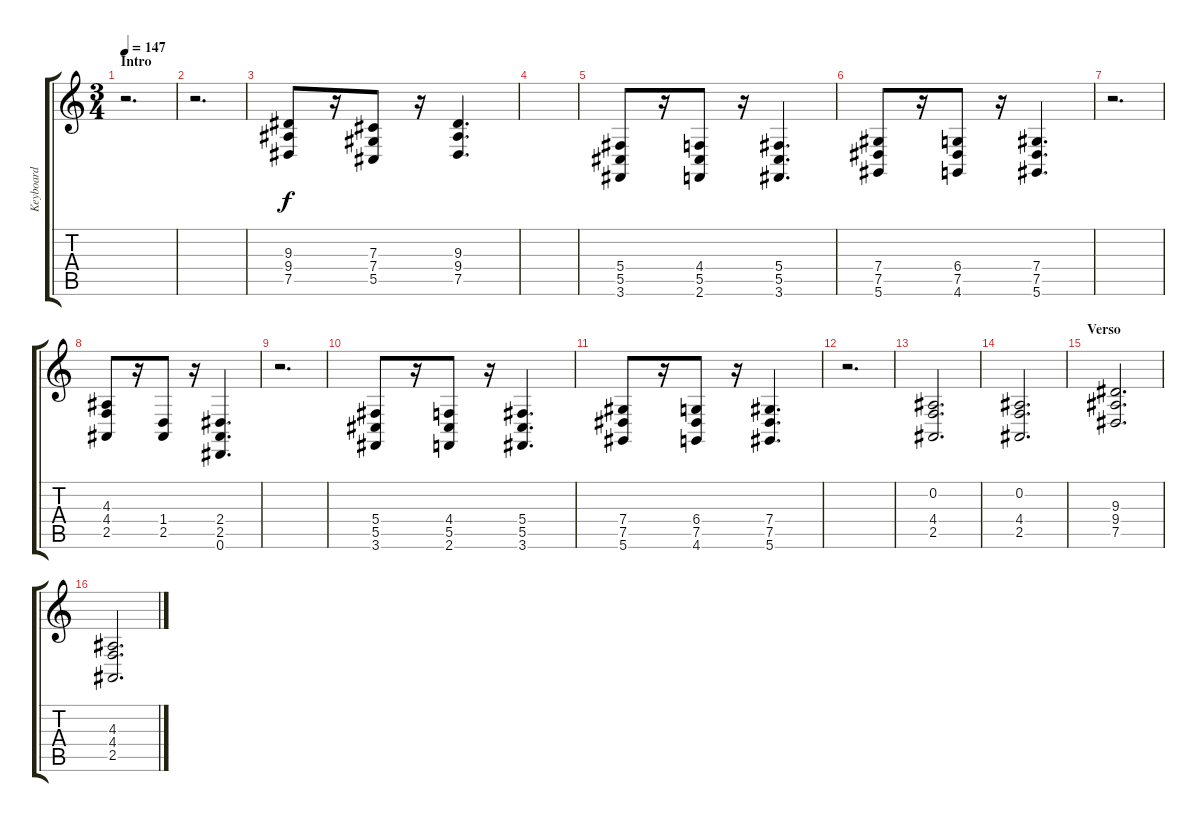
\track ("Keyboard" "Keyboard") {instrument stringensemble1}
\staff {score tabs}
\tuning (Eb4 Bb3 Gb3 Db3 Ab2 Eb2) {hide}
\ts (3 4)
\section ("" "Intro")
\tempo 147
\clef g2
\ks c
r.2{d dy f instrument stringensemble1} |
r.2{d} |
(9.3 9.4 7.5).8 r.16 (7.3 7.4 5.5).8 r.16 (9.3 9.4 7.5).4{d} |
|
(5.4 5.5 3.6).8 r.16 (4.4 5.5 2.6).8 r.16 (5.4 5.5 3.6).4{d} |
(7.4 7.5 5.6).8 r.16 (6.4 7.5 4.6).8 r.16 (7.4 7.5 5.6).4{d} |
r.2{d} |
(4.3 4.4 2.5).8 r.16 (1.4 2.5).8 r.16 (2.4 2.5 0.6).4{d} |
r.2{d} |
(5.4 5.5 3.6).8 r.16 (4.4 5.5 2.6).8 r.16 (5.4 5.5 3.6).4{d} |
(7.4 7.5 5.6).8 r.16 (6.4 7.5 4.6).8 r.16 (7.4 7.5 5.6).4{d} |
r.2{d} |
(0.2 4.4 2.5).2{d} |
(0.2 4.4 2.5).2{d} |
\section ("" "Verso")
(9.3 9.4 7.5).2{d} |
(4.3 4.4 2.5).2{d}
